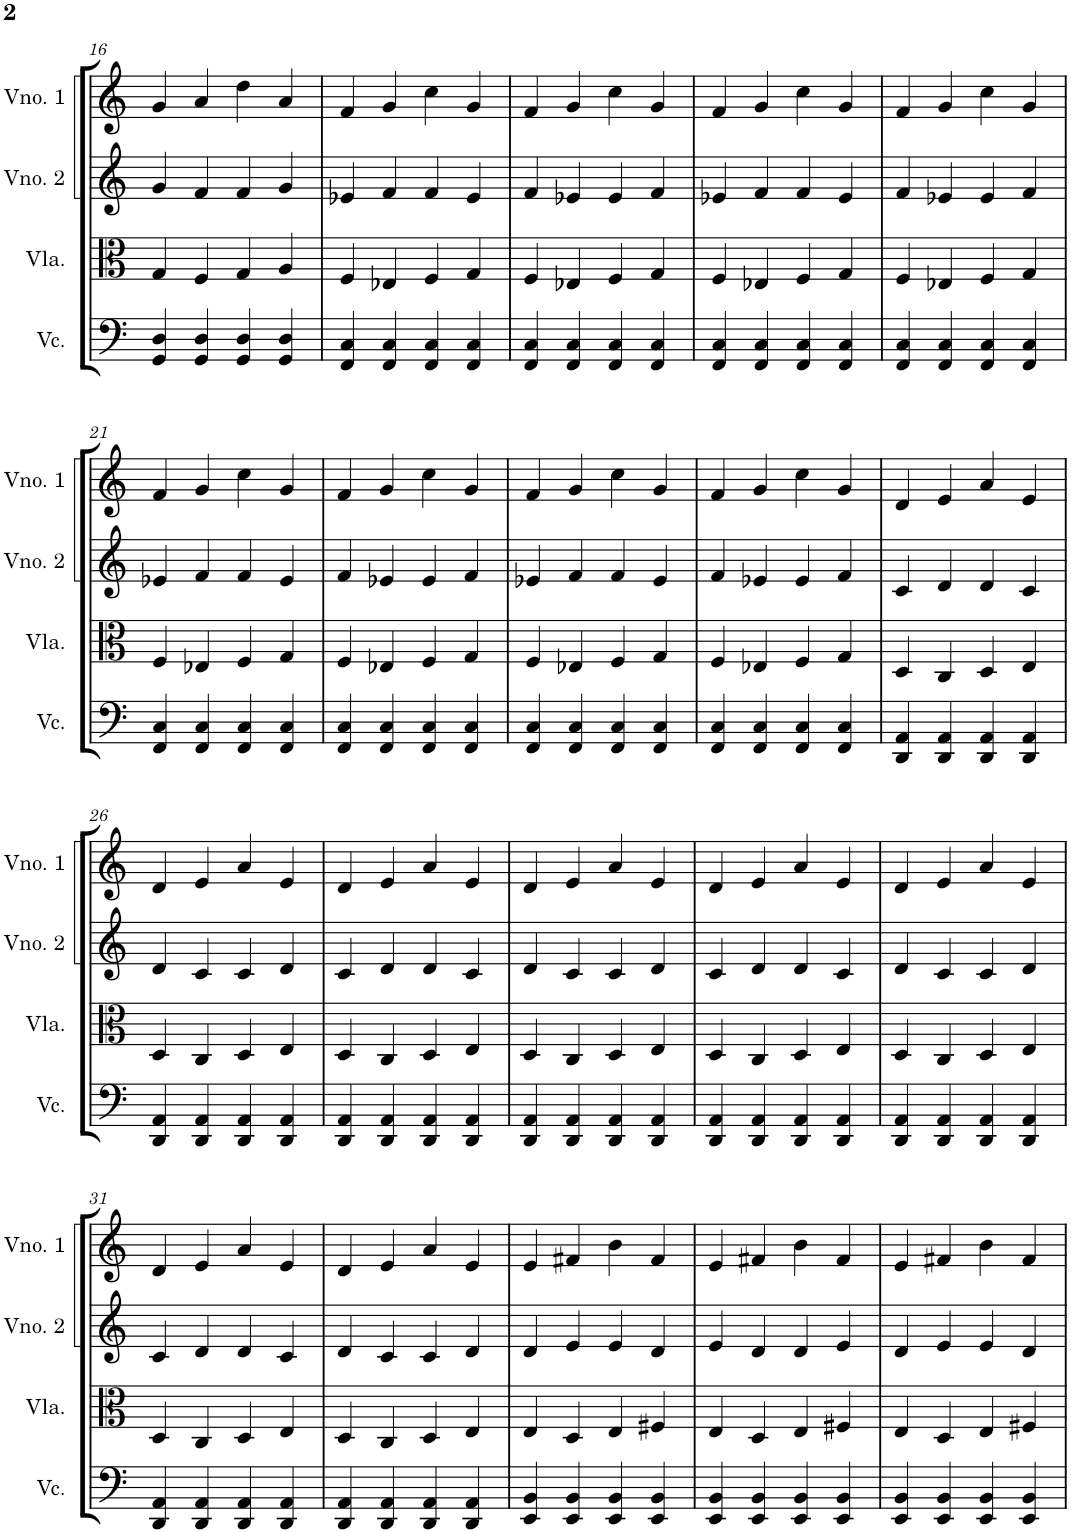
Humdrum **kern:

**kern	**kern	**kern	**kern
*part4	*part3	*part2	*part1
*staff4	*staff3	*staff2	*staff1
*I"Violoncelo	*I"Viola	*I"Violino 2	*I"Violino 1
*I'Vc.	*I'Vla.	*I'Vno. 2	*I'Vno. 1
!!LO:PB:g=z
*clefF4	*clefC3	*clefG2	*clefG2
*k[]	*k[]	*k[]	*k[]
*M4/4	*M4/4	*M4/4	*M4/4
=16	=16	=16	=16
4GG/ 4D/	4G/	4g/	4g/
4GG/ 4D/	4F/	4f/	4a/
4GG/ 4D/	4G/	4f/	4dd\
4GG/ 4D/	4A/	4g/	4a/
=17	=17	=17	=17
4FF/ 4C/	4F/	4e-X/	4f/
4FF/ 4C/	4E-X/	4f/	4g/
4FF/ 4C/	4F/	4f/	4cc\
4FF/ 4C/	4G/	4e-/	4g/
=18	=18	=18	=18
4FF/ 4C/	4F/	4f/	4f/
4FF/ 4C/	4E-X/	4e-X/	4g/
4FF/ 4C/	4F/	4e-/	4cc\
4FF/ 4C/	4G/	4f/	4g/
=19	=19	=19	=19
4FF/ 4C/	4F/	4e-X/	4f/
4FF/ 4C/	4E-X/	4f/	4g/
4FF/ 4C/	4F/	4f/	4cc\
4FF/ 4C/	4G/	4e-/	4g/
=20	=20	=20	=20
4FF/ 4C/	4F/	4f/	4f/
4FF/ 4C/	4E-X/	4e-X/	4g/
4FF/ 4C/	4F/	4e-/	4cc\
4FF/ 4C/	4G/	4f/	4g/
!!LO:LB:g=z
=21	=21	=21	=21
4FF/ 4C/	4F/	4e-X/	4f/
4FF/ 4C/	4E-X/	4f/	4g/
4FF/ 4C/	4F/	4f/	4cc\
4FF/ 4C/	4G/	4e-/	4g/
=22	=22	=22	=22
4FF/ 4C/	4F/	4f/	4f/
4FF/ 4C/	4E-X/	4e-X/	4g/
4FF/ 4C/	4F/	4e-/	4cc\
4FF/ 4C/	4G/	4f/	4g/
=23	=23	=23	=23
4FF/ 4C/	4F/	4e-X/	4f/
4FF/ 4C/	4E-X/	4f/	4g/
4FF/ 4C/	4F/	4f/	4cc\
4FF/ 4C/	4G/	4e-/	4g/
=24	=24	=24	=24
4FF/ 4C/	4F/	4f/	4f/
4FF/ 4C/	4E-X/	4e-X/	4g/
4FF/ 4C/	4F/	4e-/	4cc\
4FF/ 4C/	4G/	4f/	4g/
=25	=25	=25	=25
4DD/ 4AA/	4D/	4c/	4d/
4DD/ 4AA/	4C/	4d/	4e/
4DD/ 4AA/	4D/	4d/	4a/
4DD/ 4AA/	4E/	4c/	4e/
!!LO:LB:g=z
=26	=26	=26	=26
4DD/ 4AA/	4D/	4d/	4d/
4DD/ 4AA/	4C/	4c/	4e/
4DD/ 4AA/	4D/	4c/	4a/
4DD/ 4AA/	4E/	4d/	4e/
=27	=27	=27	=27
4DD/ 4AA/	4D/	4c/	4d/
4DD/ 4AA/	4C/	4d/	4e/
4DD/ 4AA/	4D/	4d/	4a/
4DD/ 4AA/	4E/	4c/	4e/
=28	=28	=28	=28
4DD/ 4AA/	4D/	4d/	4d/
4DD/ 4AA/	4C/	4c/	4e/
4DD/ 4AA/	4D/	4c/	4a/
4DD/ 4AA/	4E/	4d/	4e/
=29	=29	=29	=29
4DD/ 4AA/	4D/	4c/	4d/
4DD/ 4AA/	4C/	4d/	4e/
4DD/ 4AA/	4D/	4d/	4a/
4DD/ 4AA/	4E/	4c/	4e/
=30	=30	=30	=30
4DD/ 4AA/	4D/	4d/	4d/
4DD/ 4AA/	4C/	4c/	4e/
4DD/ 4AA/	4D/	4c/	4a/
4DD/ 4AA/	4E/	4d/	4e/
!!LO:LB:g=z
=31	=31	=31	=31
4DD/ 4AA/	4D/	4c/	4d/
4DD/ 4AA/	4C/	4d/	4e/
4DD/ 4AA/	4D/	4d/	4a/
4DD/ 4AA/	4E/	4c/	4e/
=32	=32	=32	=32
4DD/ 4AA/	4D/	4d/	4d/
4DD/ 4AA/	4C/	4c/	4e/
4DD/ 4AA/	4D/	4c/	4a/
4DD/ 4AA/	4E/	4d/	4e/
=33	=33	=33	=33
4EE/ 4BB/	4E/	4d/	4e/
4EE/ 4BB/	4D/	4e/	4f#X/
4EE/ 4BB/	4E/	4e/	4b\
4EE/ 4BB/	4F#X/	4d/	4f#/
=34	=34	=34	=34
4EE/ 4BB/	4E/	4e/	4e/
4EE/ 4BB/	4D/	4d/	4f#X/
4EE/ 4BB/	4E/	4d/	4b\
4EE/ 4BB/	4F#X/	4e/	4f#/
=35	=35	=35	=35
4EE/ 4BB/	4E/	4d/	4e/
4EE/ 4BB/	4D/	4e/	4f#X/
4EE/ 4BB/	4E/	4e/	4b\
4EE/ 4BB/	4F#X/	4d/	4f#/
=	=	=	=
*-	*-	*-	*-
